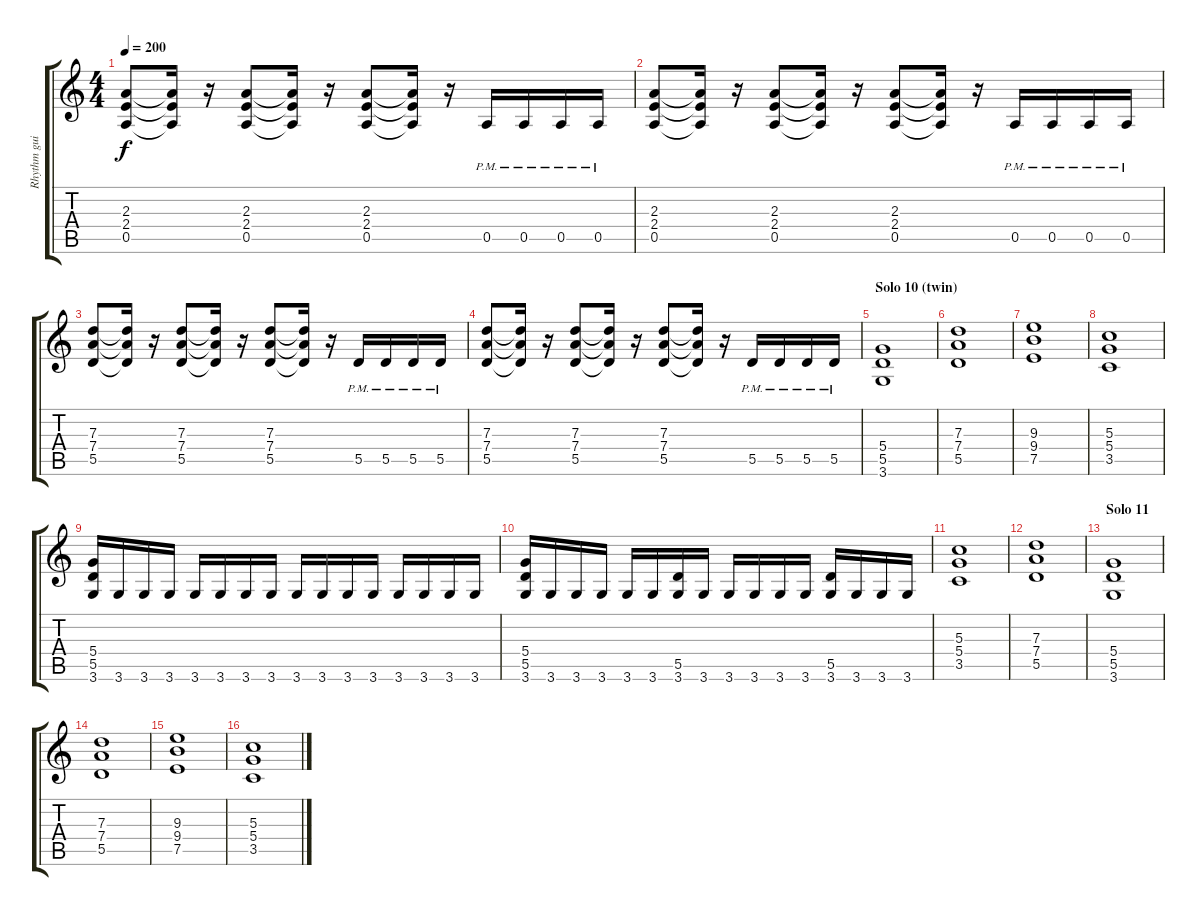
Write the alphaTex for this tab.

\track ("Rhythm guitar 2" "Rhythm gui") {instrument overdrivenguitar}
\staff {score tabs}
\tuning (E4 B3 G3 D3 A2 E2) {hide}
\ts (4 4)
\tempo 200
\clef g2
\ks c
(2.3 2.4 0.5).8{dy f} (2.3{t} 2.4{t} 0.5{t}).16 r.16 (2.3 2.4 0.5).8 (2.3{t} 2.4{t} 0.5{t}).16 r.16 (2.3 2.4 0.5).8 (2.3{t} 2.4{t} 0.5{t}).16 r.16 0.5{pm}.16 0.5{pm}.16 0.5{pm}.16 0.5{pm}.16 |
(2.3 2.4 0.5).8 (2.3{t} 2.4{t} 0.5{t}).16 r.16 (2.3 2.4 0.5).8 (2.3{t} 2.4{t} 0.5{t}).16 r.16 (2.3 2.4 0.5).8 (2.3{t} 2.4{t} 0.5{t}).16 r.16 0.5{pm}.16 0.5{pm}.16 0.5{pm}.16 0.5{pm}.16 |
(7.3 7.4 5.5).8 (7.3{t} 7.4{t} 5.5{t}).16 r.16 (7.3 7.4 5.5).8 (7.3{t} 7.4{t} 5.5{t}).16 r.16 (7.3 7.4 5.5).8 (7.3{t} 7.4{t} 5.5{t}).16 r.16 5.5{pm}.16 5.5{pm}.16 5.5{pm}.16 5.5{pm}.16 |
(7.3 7.4 5.5).8 (7.3{t} 7.4{t} 5.5{t}).16 r.16 (7.3 7.4 5.5).8 (7.3{t} 7.4{t} 5.5{t}).16 r.16 (7.3 7.4 5.5).8 (7.3{t} 7.4{t} 5.5{t}).16 r.16 5.5{pm}.16 5.5{pm}.16 5.5{pm}.16 5.5{pm}.16 |
\section ("" "Solo 10 (twin)")
(5.4 5.5 3.6).1 |
(7.3 7.4 5.5).1 |
(9.3 9.4 7.5).1 |
(5.3 5.4 3.5).1 |
(5.4 5.5 3.6).16 3.6.16 3.6.16 3.6.16 3.6.16 3.6.16 3.6.16 3.6.16 3.6.16 3.6.16 3.6.16 3.6.16 3.6.16 3.6.16 3.6.16 3.6.16 |
(5.4 5.5 3.6).16 3.6.16 3.6.16 3.6.16 3.6.16 3.6.16 (5.5 3.6).16 3.6.16 3.6.16 3.6.16 3.6.16 3.6.16 (5.5 3.6).16 3.6.16 3.6.16 3.6.16 |
(5.3 5.4 3.5).1 |
(7.3 7.4 5.5).1 |
\section ("" "Solo 11")
(5.4 5.5 3.6).1 |
(7.3 7.4 5.5).1 |
(9.3 9.4 7.5).1 |
(5.3 5.4 3.5).1
